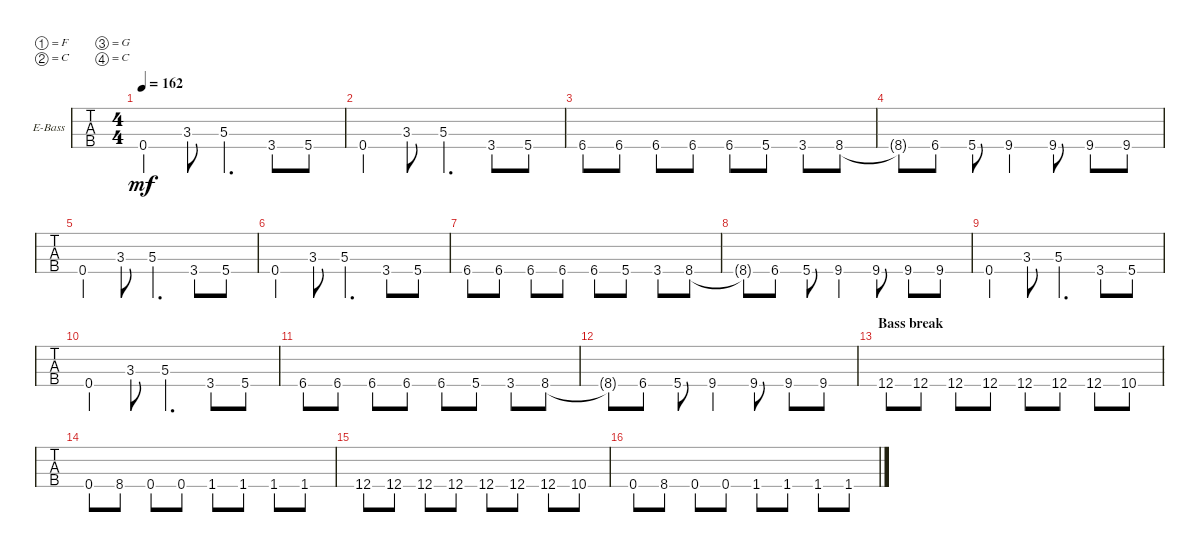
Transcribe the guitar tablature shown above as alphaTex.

\bracketExtendMode groupsimilarinstruments
\firstSystemTrackNameOrientation horizontal
\otherSystemsTrackNameOrientation horizontal
\track ("Electric Bass" "E-Bass") {instrument electricbassfinger}
\staff {tabs}
\tuning (F2 C2 G1 C1)
\ts (4 4)
\tempo 162
\clef f4
\ks c
0.4.4{dy mf} 3.3.8 5.3.4{d} 3.4.8 5.4.8 |
0.4.4 3.3.8 5.3.4{d} 3.4.8 5.4.8 |
6.4.8 6.4.8 6.4.8 6.4.8 6.4.8 5.4.8 3.4.8 8.4.8 |
8.4{t}.8 6.4.8 5.4.8 9.4.4 9.4.8 9.4.8 9.4.8 |
0.4.4 3.3.8 5.3.4{d} 3.4.8 5.4.8 |
0.4.4 3.3.8 5.3.4{d} 3.4.8 5.4.8 |
6.4.8 6.4.8 6.4.8 6.4.8 6.4.8 5.4.8 3.4.8 8.4.8 |
8.4{t}.8 6.4.8 5.4.8 9.4.4 9.4.8 9.4.8 9.4.8 |
0.4.4 3.3.8 5.3.4{d} 3.4.8 5.4.8 |
0.4.4 3.3.8 5.3.4{d} 3.4.8 5.4.8 |
6.4.8 6.4.8 6.4.8 6.4.8 6.4.8 5.4.8 3.4.8 8.4.8 |
8.4{t}.8 6.4.8 5.4.8 9.4.4 9.4.8 9.4.8 9.4.8 |
\section ("" "Bass break")
12.4.8 12.4.8 12.4.8 12.4.8 12.4.8 12.4.8 12.4.8 10.4.8 |
0.4.8 8.4.8 0.4.8 0.4.8 1.4.8 1.4.8 1.4.8 1.4.8 |
12.4.8 12.4.8 12.4.8 12.4.8 12.4.8 12.4.8 12.4.8 10.4.8 |
0.4.8 8.4.8 0.4.8 0.4.8 1.4.8 1.4.8 1.4.8 1.4.8
